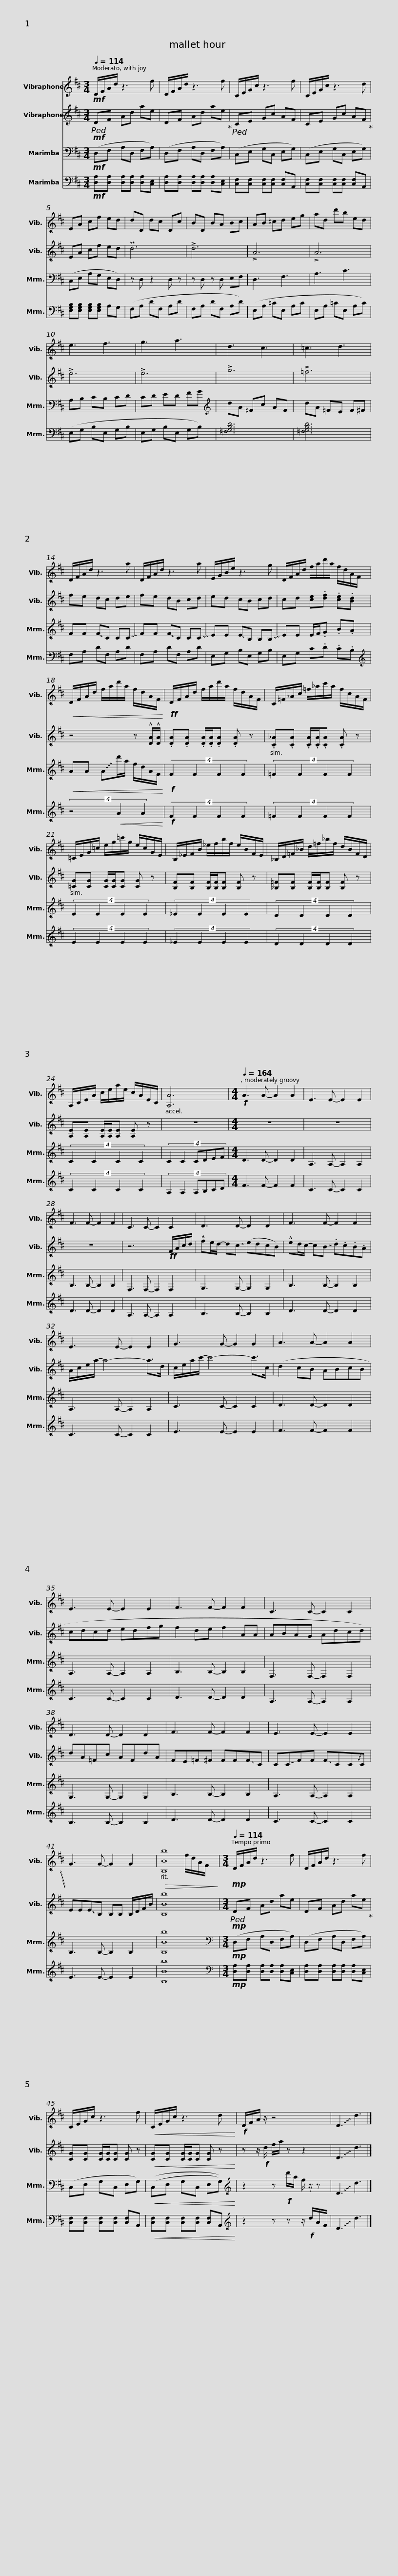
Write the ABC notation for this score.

X:1
%%score ( 1 2 ) 3 4 5
L:1/8
Q:1/4=114
M:3/4
I:linebreak $
K:D
V:1 treble
V:2 treble
V:3 treble
V:4 bass
V:5 bass
V:1
!mf! D/F/A/d/ z3 f | D/F/A/d/ z3 f | C/E/G/c/ z3 f | C/E/G/c/ z3 d | EA cf ed |$ %5
 dD dc Dc | BD BA Bc | AB =cd eg | ad d'b ed | e3 f3 | %10
 g3 a3 |$ d3 c3 | =c3 d3 | D/F/A/d/ z3 a | D/F/A/d/ z3 a | %15
 E/G/B/e/ z3 g |$ D/F/A/d/ f/a/d'/a/ f/d/A/F/ |!<(! D/F/A/d/ f/a/d'/a/ f/d/A/F/!<)! |!ff! D/F/A/d/ f/a/d'/a/ f/d/A/F/ |$ C/=F/_A/c/ =f/_a/c'/a/ f/c/A/F/ | %20
 =C/E/G/=c/ e/g/=c'/g/ e/c/G/E/ | B,/_E/F/B/ _e/f/b/f/ e/B/F/E/ |$ _B,/D/=F/_B/ d/=f/_b/f/ d/B/F/D/ | A,/C/E/A/ c/e/a/e/ c/A/E/C/ | [A,A]6 | %25
[M:4/4][Q:1/4=164]!f! A3 A- A2 A2 |$ E3 E- E2 E2 | F3 F- F2 F2 | C3 C- C2 C2 | D3 D- D2 D2 | %30
 F3 F- F2 F2 |$ E3 E- E2 E2 | G3 G- G2 G2 | A3 A- A2 A2 | E3 E- E2 E2 |$ %35
 F3 F- F2 F2 | C3 C- C2 C2 | D3 D- D2 D2 | F3 F- F2 F2 |$ E3 E- E2 E2 | %40
 G3 G- G2 G2 |!>(! [B,Bb]8!>)! |[M:3/4][Q:1/4=114]!mp! D/F/A/d/ z3 f |$ D/F/A/d/ z3 f | C/E/G/c/ z3 f | %45
!<(! C/E/G/c/ z3 d!<)! |!f! D/F/A/ z/ z4 |$ !~(!D3 !~)!d3 |] %48
V:2
 x6 | x6 | x6 | x6 | x6 |$ %5
 x6 | x6 | x6 | x6 | x6 | %10
 x6 |$ x6 | x6 | x6 | x6 | %15
 x6 |$ x6 | x6 | x6 |$ x6 | %20
 x6 | x6 |$ x6 | x6 | x6 | %25
[M:4/4] x8 |$ x8 | x8 | x8 | x8 | %30
 x8 |$ x8 | x8 | x8 | x8 |$ %35
 x8 | x8 | x8 | x8 |$ x8 | %40
 x8 | x6 f/d/A/F/ |[M:3/4] x6 |$ x6 | x6 | %45
 x6 | x6 |$ x6 |] %48
V:3
!mf!!ped! DF Ad ae | DF Ad ae!ped-up! |!ped! CE Gc AF | CE Gc AF!ped-up! | EA cf ed |$ %5
 Pd6 | !>!d6 | !>!A6 | !>!A6 | !>!e6 | %10
 !>!e6 |$ !>!g6 | !>!=f6 | fe dc de | fe dB cd | %15
 ed cB cd |$ cd [ce].[df] .[ce].[Bd] | z4 z !^![DA]/!^![DA]/ | .[DA].[DA] .[DA]/.[DA]/.[DA] .[DA] z |$ .[C_A].[CA] .[CA]/.[CA]/.[CA] .[CA] z | %20
 [=CG][CG] [CG]/[CG]/[CG] [CG] z | [B,F][B,F] [B,F]/[B,F]/[B,F] [B,F] z |$ [_B,=F][B,F] [B,F]/[B,F]/[B,F] [B,F] z | [A,E][A,E] [A,E]/[A,E]/[A,E] [A,E] z | z6 | %25
[M:4/4] z8 |$ z8 | z8 | z6!ff! F/A/c/d/ | !^!fe/d/- d!~(!c (!~)!edcB) | %30
 !^!ed/c/- c!~(!B !~)!.d.c.B.A |$ A/c/e/a/- a4- a>d | c/e/a/c'/- c'4- c'>c | (d2 cB ABcB | cdcd edfg |$ %35
 f2 de f2 AA | ABAG Adcd) | dA=Fc AFdA | FE=F^F FF!~(!F!~)!C |$ C!~(!C!~)!FF !~(!F!~)!CC!~(!C | %40
 !~)!EE!~(!E!~)!B, B,B, B,/D/F/B/ | [B,Bb]8 |[M:3/4]!mp!!ped! DF Ad ae |$ DF Ad ae!ped-up! | [CG][CG] [CG]/[CG]/[CG] [CG] z | %45
!<(! [CG][CG] [CG]/[CG]/[CG] [CG] z!<)! | z z/!f! d/ f/a/ z z2 |$ !~(!D3 !~)!d3 |] %48
V:4
!mf! (D,F, A,D, F,A,) | (D,F, A,D, F,A,) | (C,E, G,C, E,G,) | (C,E, G,C, E,G,) | (C,E, A,G, E,D,) |$ %5
 z D, z2 D, z | z D, z D, E,F, | D,3 F,3 | A,3 C3 | A,B, CB, CD | %10
 CD ED FG |$[K:treble] dA =Fc AF | dA =FE F^F | FF !~(!F!~)!C C!~(!C | !~)!FF !~(!F!~)!C C!~(!C | %15
 !~)!EE !~(!E!~)!B, B,!~(!B, |$ !~)!EE E/F/.G .B.A |!<(! AA !~(!A!~)!d'/a/ f/d/A/F/!<)! |!f! (4:3:4F2 F2 F2 F2 |$ (4:3:4=F2 F2 F2 F2 | %20
 (4:3:4E2 E2 E2 E2 | (4:3:4_E2 E2 E2 E2 |$ (4:3:4D2 D2 D2 D2 | (4:3:4C2 C2 C2 C2 | (4:3:6C2 C2 CDEF | %25
[M:4/4] D3 D- D2 D2 |$ A,3 A,- A,2 A,2 | B,3 B,- B,2 B,2 | F,3 F,- F,2 F,2 | G,3 G,- G,2 G,2 | %30
 B,3 B,- B,2 B,2 |$ A,3 A,- A,2 A,2 | C3 C- C2 C2 | D3 D- D2 D2 | A,3 A,- A,2 A,2 |$ %35
 B,3 B,- B,2 B,2 | F,3 F,- F,2 F,2 | G,3 G,- G,2 G,2 | B,3 B,- B,2 B,2 |$ A,3 A,- A,2 A,2 | %40
 B,3 B,- B,2 B,2 | [B,Bb]8 |[M:3/4][K:bass]!mp! (D,F, A,D, F,A,) |$ (D,F, A,D, F,A,) | (C,E, G,C, E,G,) | %45
!<(! ((C,E, G,C, E,G,))!<)! |[K:treble] z2 z!f! d'/a/ f/ z/ z |$ !~(!D3 !~)!d3 |] %48
V:5
!mf! [D,A,][D,A,] [D,A,][D,A,] [D,A,][C,E,] | [D,A,][D,A,] [D,A,][D,A,] [D,A,][C,E,] | [C,F,][C,F,] [C,F,][C,F,] [C,F,]A,, | [C,F,][C,F,] [C,F,][C,F,] [C,F,]A,, | [E,G,B,][E,G,B,] [E,G,B,][E,G,B,] A,G, |$ %5
 (F,A, DF, A,D | F,A, DF, A,D) | (E,A, =CE, A,C | E,A, =CE, A,C) | (E,G, B,E, G,B, | %10
 E,G, B,E, G,B,) |$ [=F,G,B,D]6 | [=F,G,B,D]6 | F,A, DF, A,D | F,A, DF, A,D | %15
 E,G, B,E, G,B, |$ E,G, C.D .C.B, |[K:treble] (4:3:3z4!<(! A2 A2!<)! |!f! (4:3:4F2 F2 F2 F2 |$ (4:3:4=F2 F2 F2 F2 | %20
 (4:3:4E2 E2 E2 E2 | (4:3:4_E2 E2 E2 E2 |$ (4:3:4D2 D2 D2 D2 | (4:3:4C2 C2 C2 C2 | (4:3:6A,2 A,2 A,B,CD | %25
[M:4/4] F3 F- F2 F2 |$ C3 C- C2 C2 | D3 D- D2 D2 | A,3 A,- A,2 A,2 | B,3 B,- B,2 B,2 | %30
 D3 D- D2 D2 |$ C3 C- C2 C2 | E3 E- E2 E2 | F3 F- F2 F2 | C3 C- C2 C2 |$ %35
 D3 D- D2 D2 | A,3 A,- A,2 A,2 | B,3 B,- B,2 B,2 | D3 D- D2 D2 |$ C3 C- C2 C2 | %40
 E3 E- E2 E2 | [B,Bb]8 |[M:3/4][K:bass]!mp! [D,A,][D,A,] [D,A,][D,A,] [D,A,][C,E,] |$ [D,A,][D,A,] [D,A,][D,A,] [D,A,][C,E,] | [C,F,][C,F,] [C,F,][C,F,] [C,F,]A,, | %45
!<(! [C,F,][C,F,] [C,F,][C,F,] [C,F,]A,,!<)! |[K:treble] z2 z z z/!f! d/A/F/ |$ !~(!D3 !~)!d3 |] %48
